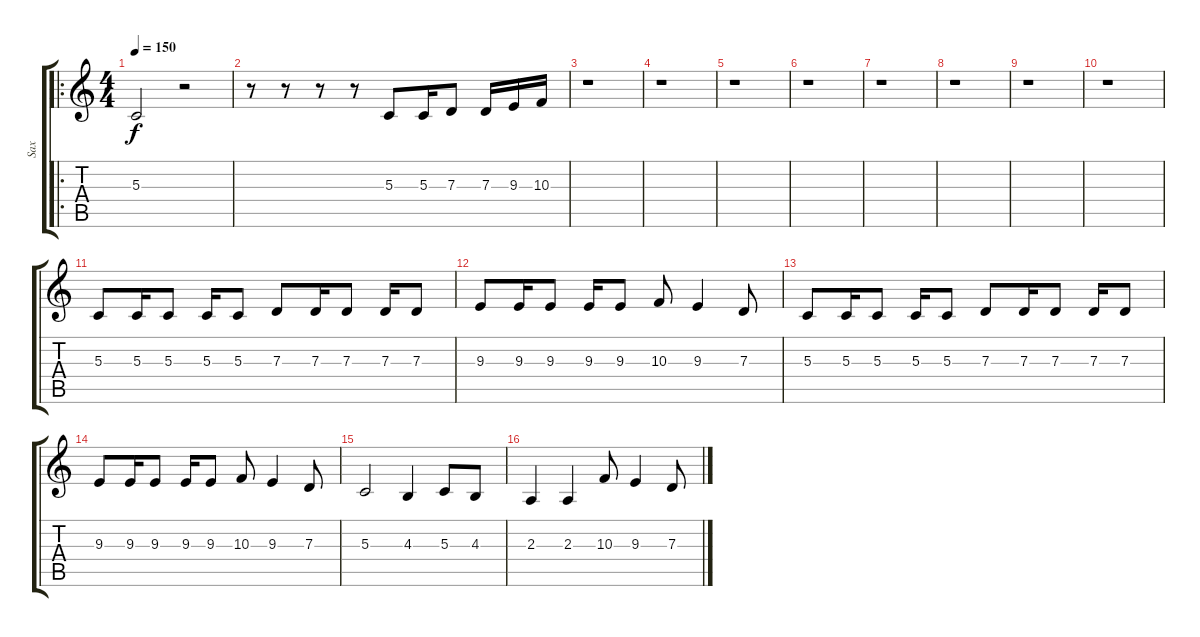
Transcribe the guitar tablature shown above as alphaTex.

\track ("Sax" "Sax") {instrument altosax}
\staff {score tabs}
\tuning (E4 B3 G3 D3 A2 E2) {hide}
\ro
\ts (4 4)
\tempo 150
\clef g2
\ks c
5.3.2{dy f} r.2 |
r.8 r.8 r.8 r.8 5.3.8 5.3.16 7.3.8 7.3.16 9.3.16 10.3.16 |
r.1 |
r.1 |
r.1 |
r.1 |
r.1 |
r.1 |
r.1 |
r.1 |
5.3.8 5.3.16 5.3.8 5.3.16 5.3.8 7.3.8 7.3.16 7.3.8 7.3.16 7.3.8 |
9.3.8 9.3.16 9.3.8 9.3.16 9.3.8 10.3.8 9.3.4 7.3.8 |
5.3.8 5.3.16 5.3.8 5.3.16 5.3.8 7.3.8 7.3.16 7.3.8 7.3.16 7.3.8 |
9.3.8 9.3.16 9.3.8 9.3.16 9.3.8 10.3.8 9.3.4 7.3.8 |
5.3.2 4.3.4 5.3.8 4.3.8 |
2.3.4 2.3.4 10.3.8 9.3.4 7.3.8
